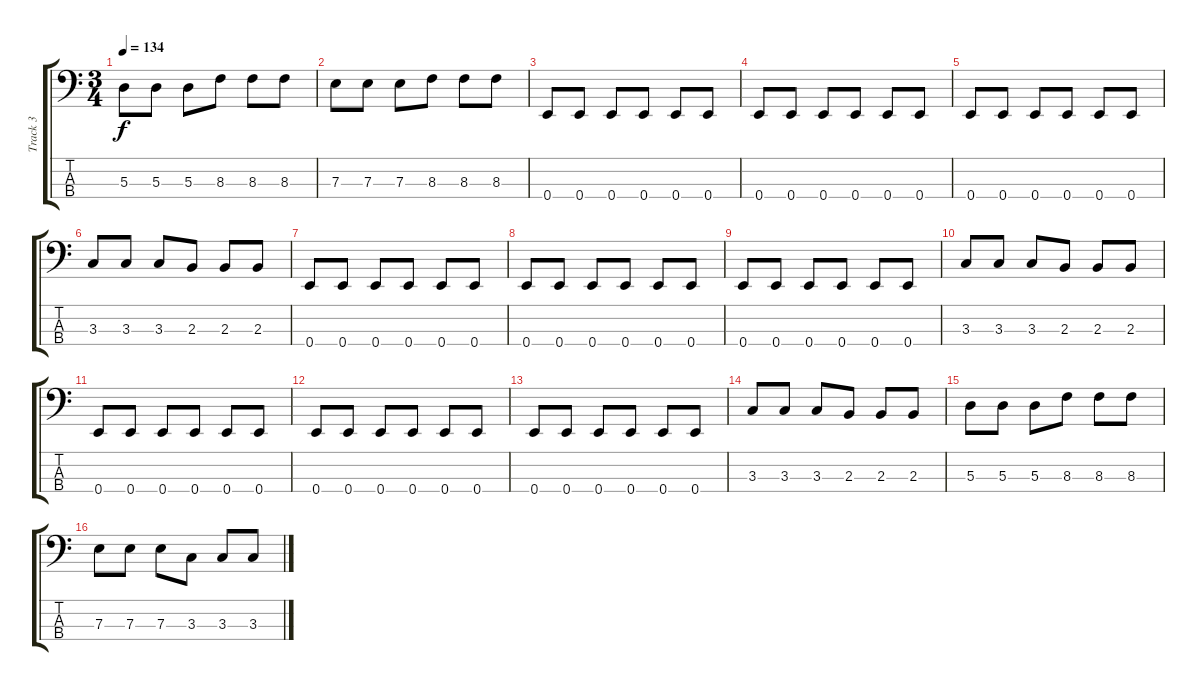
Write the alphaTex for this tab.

\track ("Track 3" "Track 3") {instrument electricbassfinger}
\staff {score tabs}
\tuning (G2 D2 A1 E1) {hide}
\ts (3 4)
\tempo 134
\clef f4
\ks c
5.3.8{dy f} 5.3.8 5.3.8 8.3.8 8.3.8 8.3.8 |
7.3.8 7.3.8 7.3.8 8.3.8 8.3.8 8.3.8 |
0.4.8 0.4.8 0.4.8 0.4.8 0.4.8 0.4.8 |
0.4.8 0.4.8 0.4.8 0.4.8 0.4.8 0.4.8 |
0.4.8 0.4.8 0.4.8 0.4.8 0.4.8 0.4.8 |
3.3.8 3.3.8 3.3.8 2.3.8 2.3.8 2.3.8 |
0.4.8 0.4.8 0.4.8 0.4.8 0.4.8 0.4.8 |
0.4.8 0.4.8 0.4.8 0.4.8 0.4.8 0.4.8 |
0.4.8 0.4.8 0.4.8 0.4.8 0.4.8 0.4.8 |
3.3.8 3.3.8 3.3.8 2.3.8 2.3.8 2.3.8 |
0.4.8 0.4.8 0.4.8 0.4.8 0.4.8 0.4.8 |
0.4.8 0.4.8 0.4.8 0.4.8 0.4.8 0.4.8 |
0.4.8 0.4.8 0.4.8 0.4.8 0.4.8 0.4.8 |
3.3.8 3.3.8 3.3.8 2.3.8 2.3.8 2.3.8 |
5.3.8 5.3.8 5.3.8 8.3.8 8.3.8 8.3.8 |
7.3.8 7.3.8 7.3.8 3.3.8 3.3.8 3.3.8
